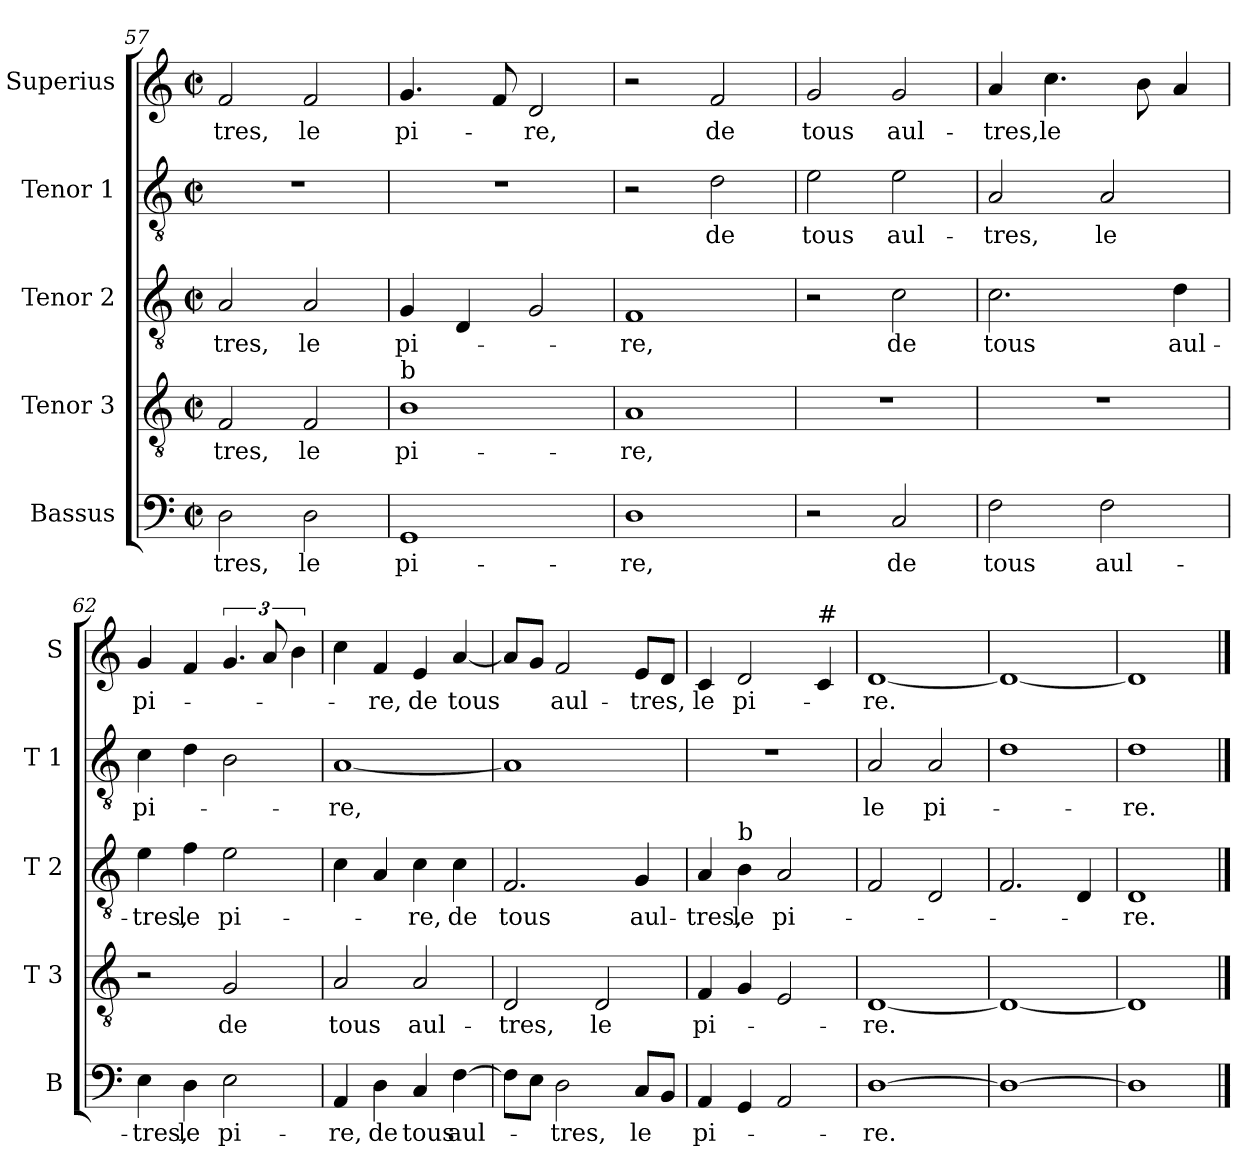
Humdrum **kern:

**kern	**text	**kern	**text	**kern	**text	**kern	**text	**kern	**text
*part5	*part5	*part4	*part4	*part3	*part3	*part2	*part2	*part1	*part1
*staff5	*staff5	*staff4	*staff4	*staff3	*staff3	*staff2	*staff2	*staff1	*staff1
*I"Bassus	*	*I"Tenor 3	*	*I"Tenor 2	*	*I"Tenor 1	*	*I"Superius	*
*I'B	*	*I'T 3	*	*I'T 2	*	*I'T 1	*	*I'S	*
*clefF4	*	*clefGv2	*	*clefGv2	*	*clefGv2	*	*clefG2	*
*k[]	*	*k[]	*	*k[]	*	*k[]	*	*k[]	*
*C:	*	*C:	*	*C:	*	*C:	*	*C:	*
*M2/2	*	*M2/2	*	*M2/2	*	*M2/2	*	*M2/2	*
*met(c|)	*	*met(c|)	*	*met(c|)	*	*met(c|)	*	*met(c|)	*
=57	=57	=57	=57	=57	=57	=57	=57	=57	=57
2D\	-tres,	2F/	-tres,	2A/	-tres,	1r	.	2f/	-tres,
2D\	le	2F/	le	2A/	le	.	.	2f/	le
=58	=58	=58	=58	=58	=58	=58	=58	=58	=58
!	!	!LO:TX:a:t=b	!	!	!	!	!	!	!
1GG	pi-	1B	pi-	4G/	pi-	1r	.	4.g/	pi-
.	.	.	.	4D/	.	.	.	.	.
.	.	.	.	.	.	.	.	8f/	.
.	.	.	.	2G/	.	.	.	2d/	-re,
!!LO:PB:g=z
=59	=59	=59	=59	=59	=59	=59	=59	=59	=59
1D	-re,	1A	-re,	1F	-re,	2r	.	2r	.
.	.	.	.	.	.	2d\	de	2f/	de
=60	=60	=60	=60	=60	=60	=60	=60	=60	=60
2r	.	1r	.	2r	.	2e\	tous	2g/	tous
2C/	de	.	.	2c\	de	2e\	aul-	2g/	aul-
=61	=61	=61	=61	=61	=61	=61	=61	=61	=61
2F\	tous	1r	.	2.c\	tous	2A/	-tres,	4a/	-tres,
.	.	.	.	.	.	.	.	4.cc\	le
2F\	aul-	.	.	.	.	2A/	le	.	.
.	.	.	.	.	.	.	.	8b\	.
.	.	.	.	4d\	aul-	.	.	4a/	.
=62	=62	=62	=62	=62	=62	=62	=62	=62	=62
4E\	-tres,	2r	.	4e\	-tres,	4c\	pi-	4g/	pi-
4D\	le	.	.	4f\	le	4d\	.	4f/	.
2E\	pi-	2G/	de	2e\	pi-	2B\	.	6.g/	.
.	.	.	.	.	.	.	.	12a/	.
.	.	.	.	.	.	.	.	6b\	.
=63	=63	=63	=63	=63	=63	=63	=63	=63	=63
4AA/	-re,	2A/	tous	4c\	.	[1A	-re,	4cc\	.
4D\	de	.	.	4A/	.	.	.	4f/	-re,
4C/	tous	2A/	aul-	4c\	-re,	.	.	4e/	de
[4F\	aul-	.	.	4c\	de	.	.	[4a/	tous
!!LO:LB:g=z
=64	=64	=64	=64	=64	=64	=64	=64	=64	=64
8F\L]	.	2D/	-tres,	2.F/	tous	1A]	.	8a/L]	.
8E\J	.	.	.	.	.	.	.	8g/J	.
2D\	-tres,	.	.	.	.	.	.	2f/	aul-
.	.	2D/	le	.	.	.	.	.	.
8C/L	le	.	.	4G/	aul-	.	.	8e/L	-tres,
8BB/J	.	.	.	.	.	.	.	8d/J	.
=65	=65	=65	=65	=65	=65	=65	=65	=65	=65
4AA/	pi-	4F/	pi-	4A/	-tres,	1r	.	4c/	le
!	!	!	!	!LO:TX:a:t=b	!	!	!	!	!
4GG/	.	4G/	.	4B\	le	.	.	2d/	pi-
2AA/	.	2E/	.	2A/	pi-	.	.	.	.
!	!	!	!	!	!	!	!	!LO:TX:a:t=#	!
.	.	.	.	.	.	.	.	4c/	.
=66	=66	=66	=66	=66	=66	=66	=66	=66	=66
[1D	-re.	[1D	-re.	2F/	.	2A/	le	[1d	-re.
.	.	.	.	2D/	.	2A/	pi-	.	.
=67	=67	=67	=67	=67	=67	=67	=67	=67	=67
1D_	.	1D_	.	2.F/	.	1d	.	1d_	.
.	.	.	.	4D/	.	.	.	.	.
=68	=68	=68	=68	=68	=68	=68	=68	=68	=68
1D]	.	1D]	.	1D	-re.	1d	-re.	1d]	.
==	==	==	==	==	==	==	==	==	==
*-	*-	*-	*-	*-	*-	*-	*-	*-	*-
